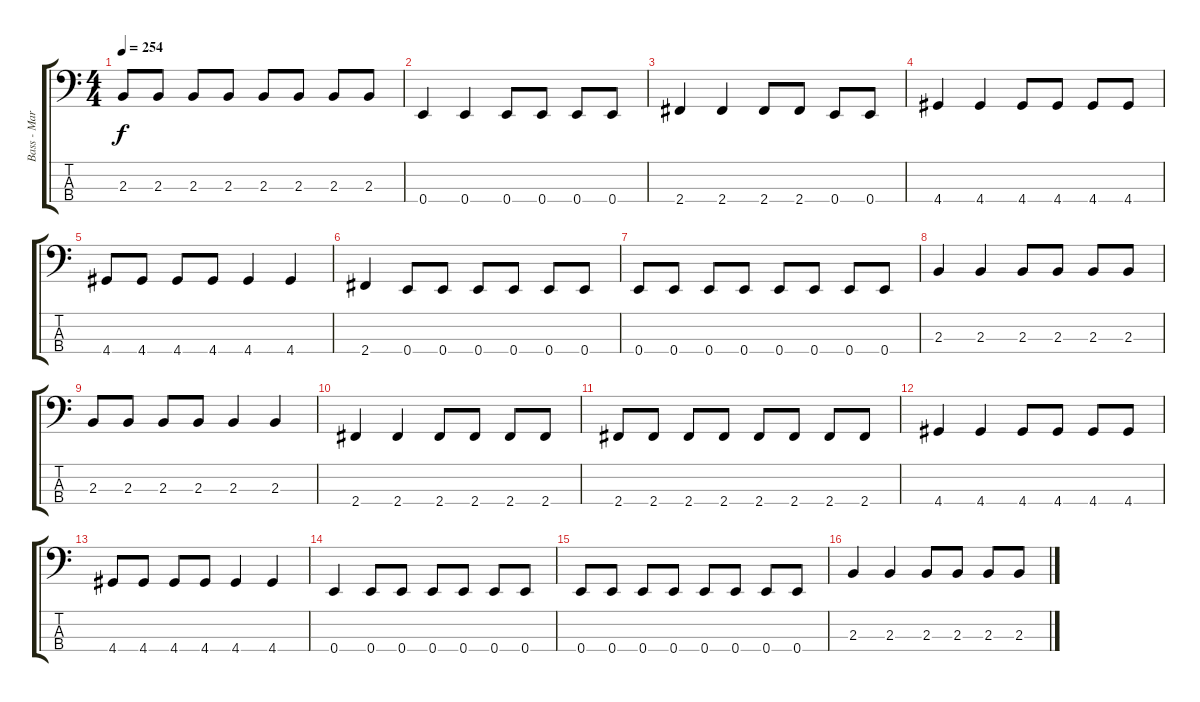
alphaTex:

\track ("Bass - Mark Alan Hoppus" "Bass - Mar") {instrument electricbassfinger}
\staff {score tabs}
\tuning (G2 D2 A1 E1) {hide}
\ts (4 4)
\tempo 254
\clef f4
\ks c
2.3.8{dy f} 2.3.8 2.3.8 2.3.8 2.3.8 2.3.8 2.3.8 2.3.8 |
0.4.4 0.4.4 0.4.8 0.4.8 0.4.8 0.4.8 |
2.4.4 2.4.4 2.4.8 2.4.8 0.4.8 0.4.8 |
4.4.4 4.4.4 4.4.8 4.4.8 4.4.8 4.4.8 |
4.4.8 4.4.8 4.4.8 4.4.8 4.4.4 4.4.4 |
2.4.4 0.4.8 0.4.8 0.4.8 0.4.8 0.4.8 0.4.8 |
0.4.8 0.4.8 0.4.8 0.4.8 0.4.8 0.4.8 0.4.8 0.4.8 |
2.3.4 2.3.4 2.3.8 2.3.8 2.3.8 2.3.8 |
2.3.8 2.3.8 2.3.8 2.3.8 2.3.4 2.3.4 |
2.4.4 2.4.4 2.4.8 2.4.8 2.4.8 2.4.8 |
2.4.8 2.4.8 2.4.8 2.4.8 2.4.8 2.4.8 2.4.8 2.4.8 |
4.4.4 4.4.4 4.4.8 4.4.8 4.4.8 4.4.8 |
4.4.8 4.4.8 4.4.8 4.4.8 4.4.4 4.4.4 |
0.4.4 0.4.8 0.4.8 0.4.8 0.4.8 0.4.8 0.4.8 |
0.4.8 0.4.8 0.4.8 0.4.8 0.4.8 0.4.8 0.4.8 0.4.8 |
2.3.4 2.3.4 2.3.8 2.3.8 2.3.8 2.3.8
